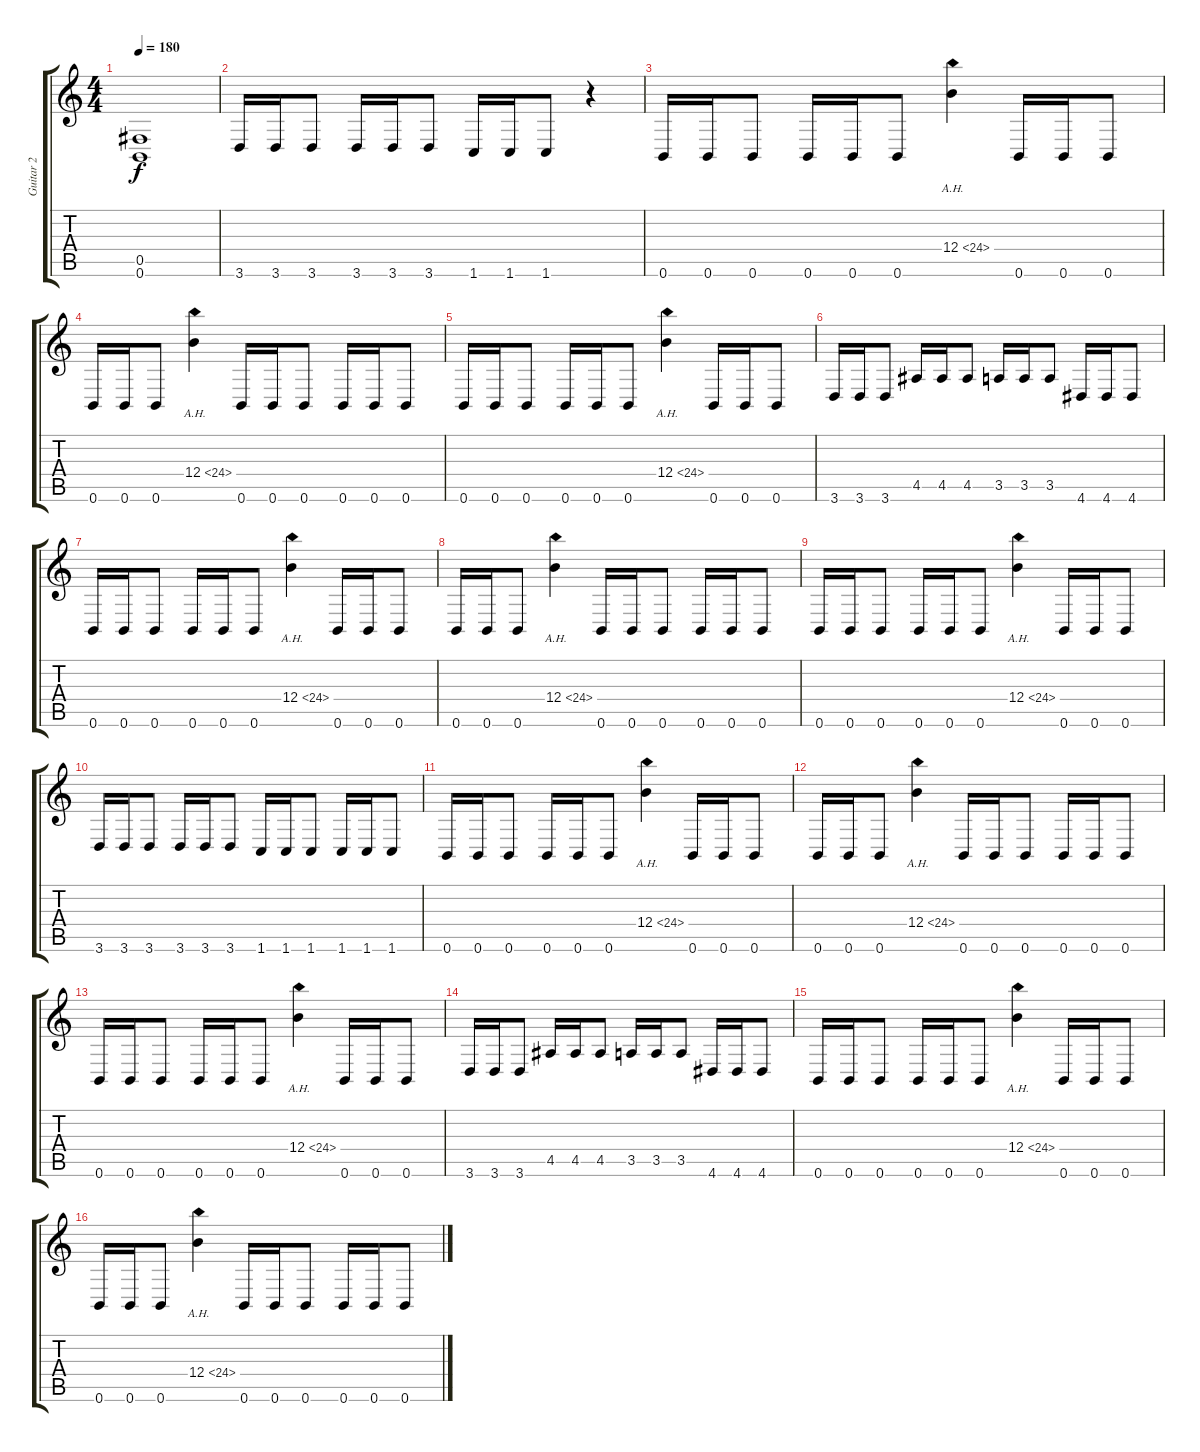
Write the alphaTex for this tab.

\track ("Guitar 2" "Guitar 2") {instrument distortionguitar}
\staff {score tabs}
\tuning (Db4 Ab3 E3 B2 Gb2 B1) {hide}
\ts (4 4)
\tempo 180
\clef g2
\ks c
(0.5{t} 0.6{t}).1{dy f} |
3.6.16 3.6.16 3.6.8 3.6.16 3.6.16 3.6.8 1.6.16 1.6.16 1.6.8 r.4 |
0.6.16 0.6.16 0.6.8 0.6.16 0.6.16 0.6.8 12.4{ah 12}.4 0.6.16 0.6.16 0.6.8 |
0.6.16 0.6.16 0.6.8 12.4{ah 12}.4 0.6.16 0.6.16 0.6.8 0.6.16 0.6.16 0.6.8 |
0.6.16 0.6.16 0.6.8 0.6.16 0.6.16 0.6.8 12.4{ah 12}.4 0.6.16 0.6.16 0.6.8 |
3.6.16 3.6.16 3.6.8 4.5.16 4.5.16 4.5.8 3.5.16 3.5.16 3.5.8 4.6.16 4.6.16 4.6.8 |
0.6.16 0.6.16 0.6.8 0.6.16 0.6.16 0.6.8 12.4{ah 12}.4 0.6.16 0.6.16 0.6.8 |
0.6.16 0.6.16 0.6.8 12.4{ah 12}.4 0.6.16 0.6.16 0.6.8 0.6.16 0.6.16 0.6.8 |
0.6.16 0.6.16 0.6.8 0.6.16 0.6.16 0.6.8 12.4{ah 12}.4 0.6.16 0.6.16 0.6.8 |
3.6.16 3.6.16 3.6.8 3.6.16 3.6.16 3.6.8 1.6.16 1.6.16 1.6.8 1.6.16 1.6.16 1.6.8 |
0.6.16 0.6.16 0.6.8 0.6.16 0.6.16 0.6.8 12.4{ah 12}.4 0.6.16 0.6.16 0.6.8 |
0.6.16 0.6.16 0.6.8 12.4{ah 12}.4 0.6.16 0.6.16 0.6.8 0.6.16 0.6.16 0.6.8 |
0.6.16 0.6.16 0.6.8 0.6.16 0.6.16 0.6.8 12.4{ah 12}.4 0.6.16 0.6.16 0.6.8 |
3.6.16 3.6.16 3.6.8 4.5.16 4.5.16 4.5.8 3.5.16 3.5.16 3.5.8 4.6.16 4.6.16 4.6.8 |
0.6.16 0.6.16 0.6.8 0.6.16 0.6.16 0.6.8 12.4{ah 12}.4 0.6.16 0.6.16 0.6.8 |
0.6.16 0.6.16 0.6.8 12.4{ah 12}.4 0.6.16 0.6.16 0.6.8 0.6.16 0.6.16 0.6.8
